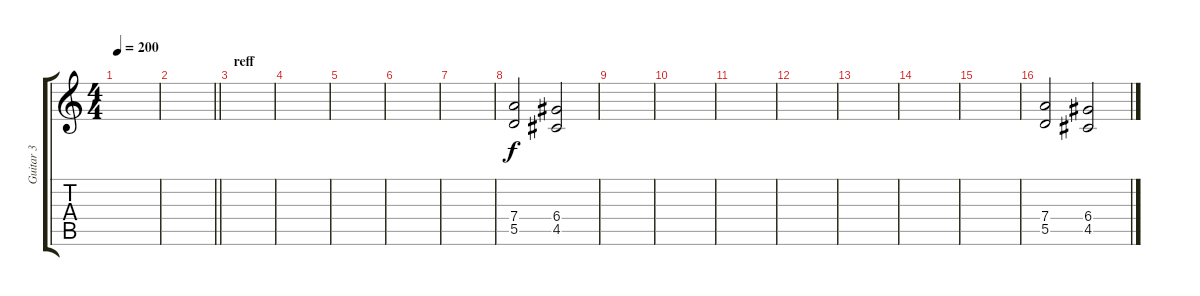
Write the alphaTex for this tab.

\track ("Guitar 3" "Guitar 3") {instrument overdrivenguitar}
\staff {score tabs}
\tuning (E4 B3 G3 D3 A2 E2) {hide}
\ts (4 4)
\tempo 200
\clef g2
\ks c
|
\barLineRight lightlight
|
\section ("" "reff")
|
|
|
|
|
(7.4 5.5).2 (6.4 4.5).2 |
|
|
|
|
|
|
|
(7.4 5.5).2 (6.4 4.5).2
